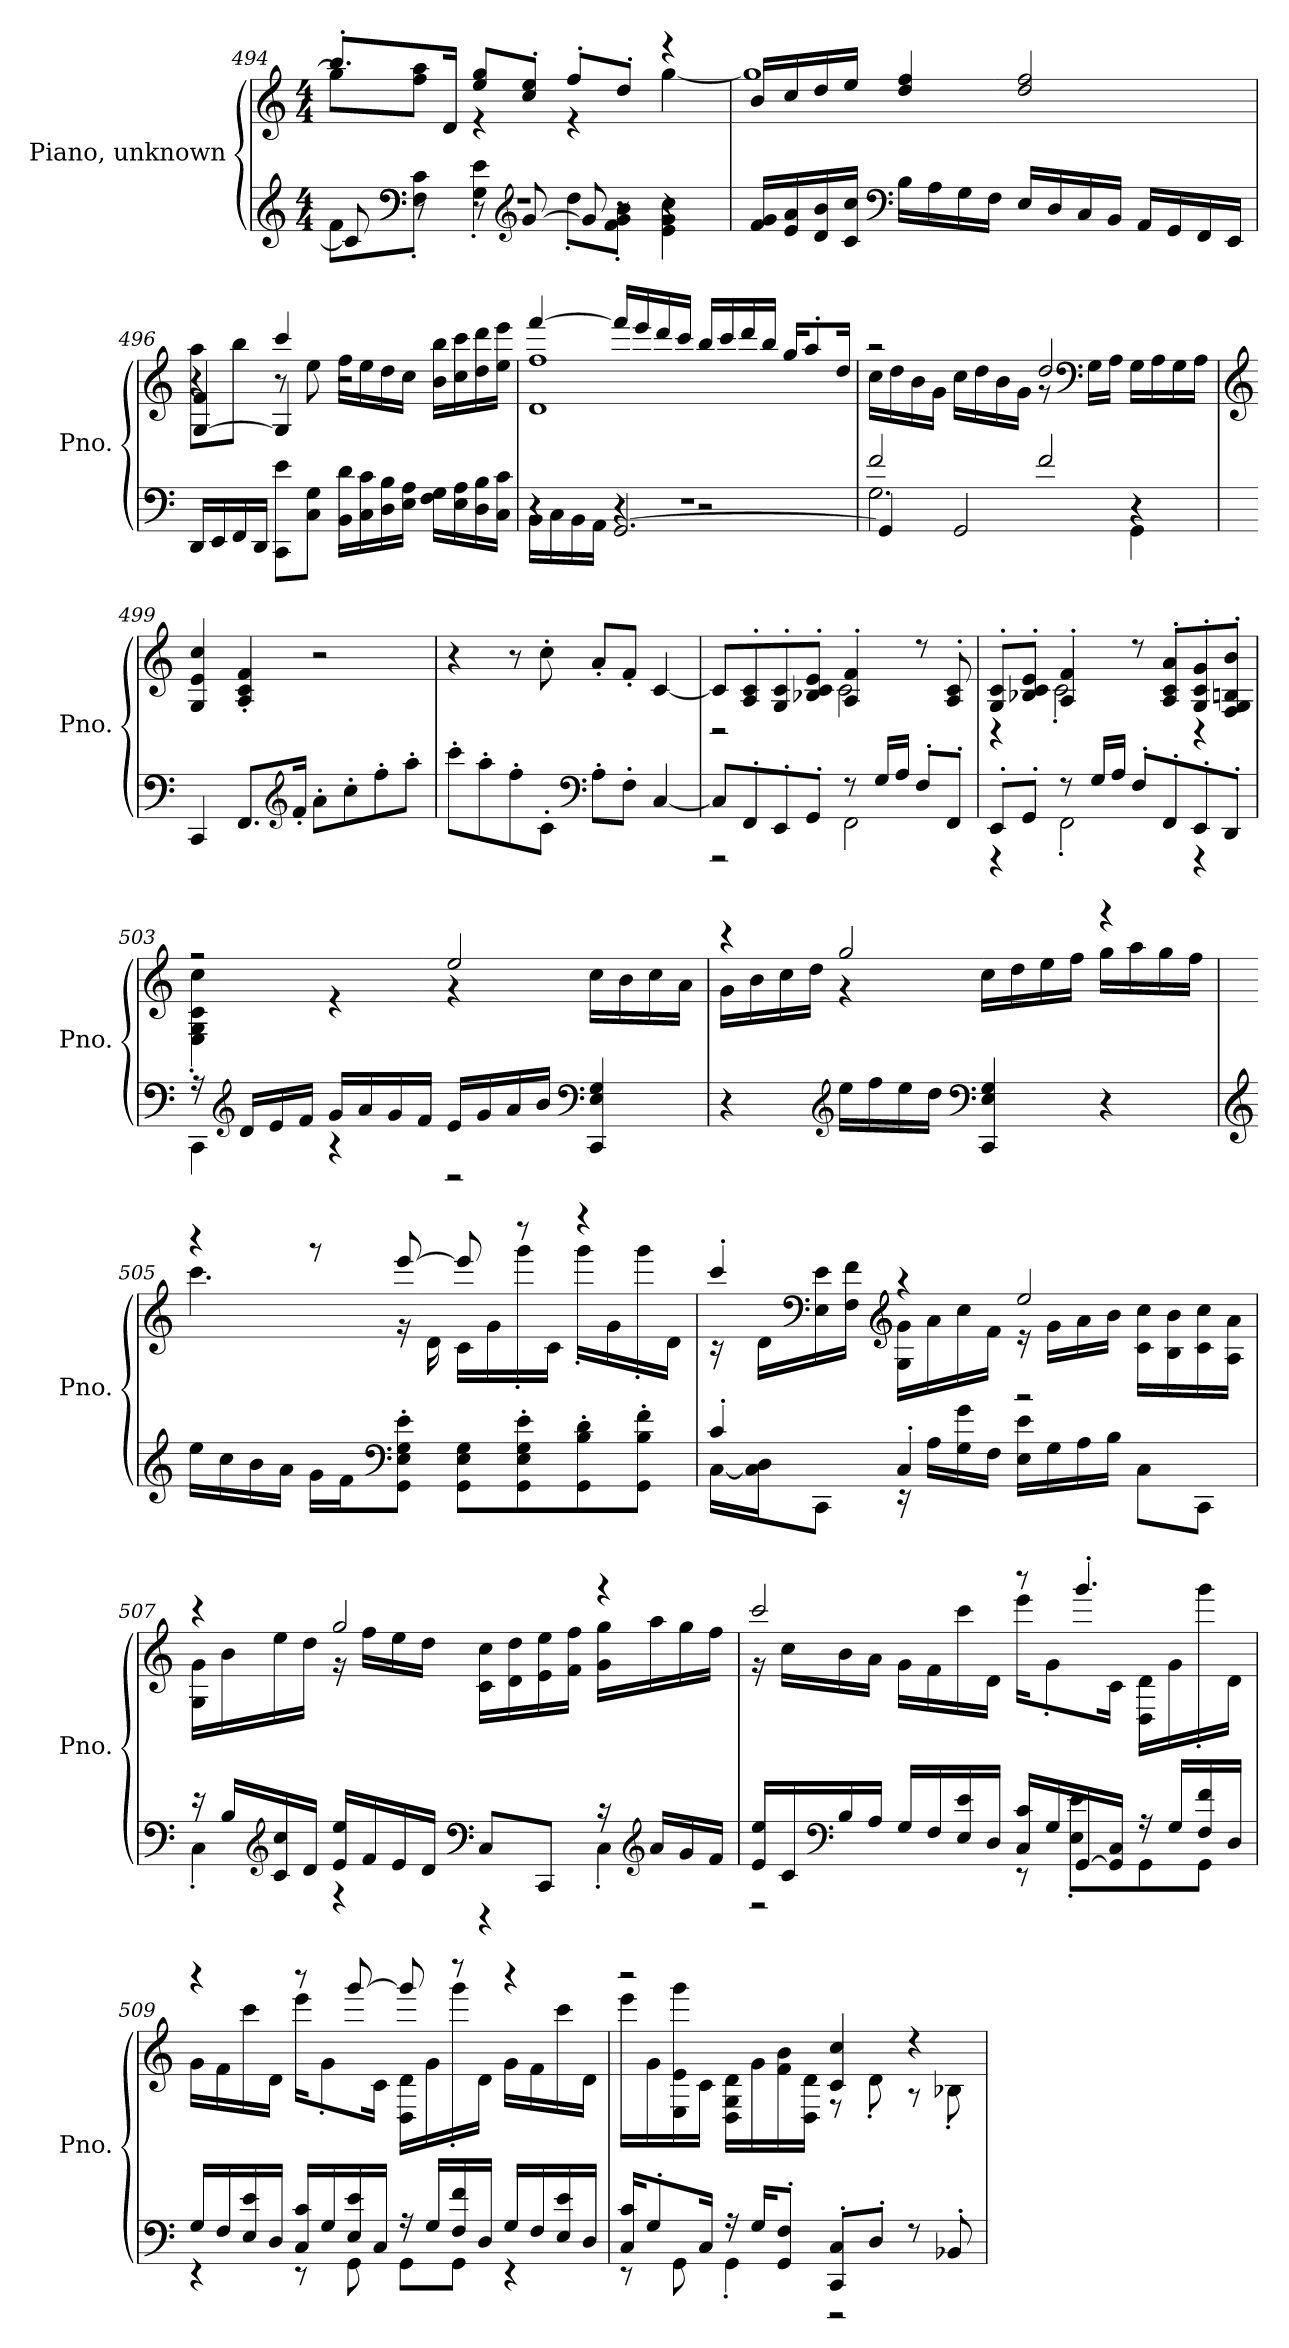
**kern	**kern
*part1	*part1
*staff2	*staff1
*I"Piano, unknown	*
*I'Pno.	*
*clefG2	*clefG2
*k[]	*k[]
*M4/4	*M4/4
=494	=494
*^	*^
*	*^	*	*
1r	8f\L	8c/]	8.bb'/L	8gg\L]
*clefF4	*	*	*	*
.	8F\' 8c\'J	8r	.	8ff\ 8aa\J
.	.	.	16d/Jk	.
.	4G\' 4e\'	8r	8ee/ 8gg/L	4r
*clefG2	*	*	*	*
.	.	[8g/	8cc/' 8ee/'J	.
.	8dd'\L	8g/]	8ff'/L	4r
.	8f\' 8g\' 8b\'J	8r	8dd'/J	.
.	4e\ 4g\ 4cc\	4r	4r	[4gg\
*v	*v	*v	*	*
=495	=495	=495
16f/ 16g/LL	16b/LL	1gg]
16e/ 16a/	16cc/	.
16d/ 16b/	16dd/	.
16c/ 16cc/JJ	16ee/JJ	.
*clefF4	*	*
16B\LL	4dd/ 4ff/	.
16A\	.	.
16G\	.	.
16F\JJ	.	.
16E/LL	2dd/ 2ff/	.
16D/	.	.
16C/	.	.
16BB/JJ	.	.
16AA/LL	.	.
16GG/	.	.
16FF/	.	.
16EE/JJ	.	.
!!LO:LB:g=z
=496	=496	=496
*	*	*^
16DD/LL	4r	8aa\L	[4G/ 4f/
16EE/	.	.	.
16FF/	.	8bb\J	.
16DD/JJ	.	.	.
8CC\ 8e\L	4ccc/	8r	4G/]
8C\ 8G\J	.	8ee\	.
16BB\ 16d\LL	2r	16ff\LL	2r
16C\ 16c\	.	16ee\	.
16D\ 16B\	.	16dd\	.
16E\ 16A\JJ	.	16cc\JJ	.
16F\ 16G\LL	.	16b\ 16bb\LL	.
16E\ 16A\	.	16cc\ 16ccc\	.
16D\ 16B\	.	16dd\ 16ddd\	.
16C\ 16c\JJ	.	16ee\ 16eee\JJ	.
*	*	*v	*v
=497	=497	=497
*^	*	*
*	*^	*	*
1r	16BB\LL	4r	[4fff/	1d 1ff
.	16C\	.	.	.
.	16BB\	.	.	.
.	16AA\JJ	.	.	.
.	4r	[2.GG/	16fff/LL]	.
.	.	.	16eee/	.
.	.	.	16ddd/	.
.	.	.	16ccc/JJ	.
.	2r	.	16bb/LL	.
.	.	.	16ccc/	.
.	.	.	16ddd/	.
.	.	.	16bb/JJ	.
.	.	.	16gg/KL	.
.	.	.	8aa'/	.
.	.	.	16dd/Jk	.
!!LO:LB:g=z	!!
=498	=498	=498	=498	=498
2f/	2.G\	4GG/]	2r	16cc\LL
.	.	.	.	16dd\
.	.	.	.	16b\
.	.	.	.	16g\JJ
.	.	2GG/	.	16cc\LL
.	.	.	.	16dd\
.	.	.	.	16b\
.	.	.	.	16g\JJ
2f/	.	.	2dd/	8r
*	*	*	*clefF4	*
.	.	.	.	16G\LL
.	.	.	.	16A\JJ
.	4GG\	4r	.	16G\LL
.	.	.	.	16A\
.	.	.	.	16G\
.	.	.	.	16A\JJ
*v	*v	*v	*	*
*	*v	*v
=499	=499
*	*clefG2
4CC/	4G/ 4e/ 4cc/
8.FF/L	4A/' 4c/' 4f/'
*clefG2	*
16f'/Jk	.
8a'\L	2r
8cc'\	.
8ff'\	.
8aa'\J	.
=500	=500
8ccc'\L	4r
8aa'\	.
8ff'\	8r
8c'\J	8cc'\
*clefF4	*
8A'\L	8a'/L
8F'\J	8f'/J
[4C/	[4c/
!!LO:LB:g=z
=501	=501
*^	*^
8C/L]	2r	8c/L]	2r
8FF'/	.	8A/' 8c/'	.
8EE'/	.	8G/' 8c/'	.
8GG'/J	.	8B-X/' 8c/' 8e/'J	.
8r	2FF\	4A/' 4f/'	2c\
16G/LL	.	.	.
16A/JJ	.	.	.
8F'/L	.	8r	.
8FF'/J	.	8A/' 8c/'	.
=502	=502	=502	=502
8EE'/L	4r	8G/' 8c/'L	4r
8GG'/J	.	8B-X/' 8c/' 8e/'J	.
8r	2FF'\	4A/' 4f/'	2c'\
16G/LL	.	.	.
16A/JJ	.	.	.
8F'/L	.	8r	.
8FF'/	.	8A/' 8c/' 8a/'L	.
8EE'/	4r	8G/' 8c/' 8g/'	4r
8DD'/J	.	8F/' 8G/' 8Bn/' 8b/'J	.
=503	=503	=503	=503
16r	4CC\	2r	4E\' 4G\' 4c\' 4cc\'
*clefG2	*	*	*
16d/LL	.	.	.
16e/	.	.	.
16f/JJ	.	.	.
16g/LL	4r	.	4r
16a/	.	.	.
16g/	.	.	.
16f/JJ	.	.	.
16e/LL	2r	2ee/	4r
16g/	.	.	.
16a/	.	.	.
16b/JJ	.	.	.
*clefF4	*	*	*
4CC/ 4E/ 4G/	.	.	16cc\LL
.	.	.	16b\
.	.	.	16cc\
.	.	.	16a\JJ
*v	*v	*	*
!!LO:PB:g=z	!!
=504	=504	=504
4r	4r	16g\LL
.	.	16b\
.	.	16cc\
.	.	16dd\JJ
*clefG2	*	*
16ee\LL	2gg/	4r
16ff\	.	.
16ee\	.	.
16dd\JJ	.	.
*clefF4	*	*
4CC/ 4E/ 4G/	.	16cc\LL
.	.	16dd\
.	.	16ee\
.	.	16ff\JJ
4r	4r	16gg\LL
.	.	16aa\
.	.	16gg\
.	.	16ff\JJ
=505	=505	=505
*clefG2	*	*
16ee\LL	4r	4.ccc\
16cc\	.	.
16b\	.	.
16a\JJ	.	.
16g\LL	8r	.
16f\J	.	.
*clefF4	*	*
8GG\' 8E\' 8G\' 8e\'J	[8eee/	16r
.	.	16d\
8GG\ 8E\ 8G\L	8eee/]	16c\LL
.	.	16g\
8GG\' 8E\' 8G\' 8e\'	8r	16ggg'\
.	.	16c\JJ
8GG\' 8B\' 8d\'	4r	16ggg'\LL
.	.	16g\
8GG\' 8B\' 8f\'J	.	16ggg'\
.	.	16d\JJ
!!LO:LB:g=z	!!
=506	=506	=506
*^	*	*
4c'/	[16C\LL	4ccc'/	16r
.	16C\] 16D\J	.	16d\LL
*	*	*clefF4	*
.	8CC\J	.	16E\ 16e\
.	.	.	16F\ 16f\JJ
*	*	*clefG2	*
4C'/	16r	4r	16G\ 16g\LL
.	16A\LL	.	16a\
.	16G\ 16g\	.	16cc\
.	16F\JJ	.	16f\JJ
2r	16E\ 16e\LL	2ee/	16r
.	16G\	.	16g\LL
.	16A\	.	16a\
.	16B\JJ	.	16b\JJ
.	8C\L	.	16c\ 16cc\LL
.	.	.	16B\ 16b\
.	8CC\J	.	16c\ 16cc\
.	.	.	16A\ 16a\JJ
=507	=507	=507	=507
16r	4C'\	4r	16G\ 16g\LL
16B/LL	.	.	16b\
*clefG2	*	*	*
16c/ 16cc/	.	.	16ee\
16d/JJ	.	.	16dd\JJ
16e/ 16ee/LL	4r	2gg/	16r
16f/	.	.	16ff\LL
16e/	.	.	16ee\
16d/JJ	.	.	16dd\JJ
*clefF4	*	*	*
8C/L	4r	.	16c\ 16cc\LL
.	.	.	16d\ 16dd\
8CC/J	.	.	16e\ 16ee\
.	.	.	16f\ 16ff\JJ
16r	4C'\	4r	16g\ 16gg\LL
*clefG2	*	*	*
16a/LL	.	.	16aa\
16g/	.	.	16gg\
16f/JJ	.	.	16ff\JJ
!!LO:LB:g=z	!!
=508	=508	=508	=508
16e/ 16ee/LL	2r	2ccc/	16r
16c/	.	.	16cc\LL
*clefF4	*	*	*
16B/	.	.	16b\
16A/JJ	.	.	16a\JJ
16G/LL	.	.	16g\LL
16F/	.	.	16f\
16E/ 16e/	.	.	16ccc\
16D/JJ	.	.	16d\JJ
16C/ 16c/LL	8r	8r	16eee\KL
16G/	.	.	8g'\
[16GG/	8E\' 8e\'L	4.ggg'/	.
16GG/] 16C/JJ	.	.	16c\Jk
16r	8GG\	.	16D\ 16d\LL
16G/LL	.	.	16g\
16F/ 16f/	8GG\J	.	16ggg'\
16D/JJ	.	.	16d\JJ
=509	=509	=509	=509
16G/LL	4r	4r	16g\LL
16F/	.	.	16f\
16E/ 16e/	.	.	16ccc\
16D/JJ	.	.	16d\JJ
16C/ 16c/LL	8r	8r	16eee\KL
16G/	.	.	8g'\
16E/ 16e/	8GG\	[8ggg/	.
16C/JJ	.	.	16c\Jk
16r	8GG\L	8ggg/]	16D\ 16d\LL
16G/LL	.	.	16g\
16F/ 16f/	8GG\J	8r	16ggg'\
16D/JJ	.	.	16d\JJ
16G/LL	4r	4r	16g\LL
16F/	.	.	16f\
16E/ 16e/	.	.	16ccc\
16D/JJ	.	.	16d\JJ
!!LO:LB:g=z	!!
=510	=510	=510	=510
16C/ 16c/KL	8r	2r	16eee\LL
8G'/	.	.	16g\
.	8GG\	.	16E\ 16e\ 16ggg\
16C/Jk	.	.	16c\JJ
16r	4GG'\	.	16D\ 16G\ 16d\LL
16G/KL	.	.	16g\
8GG/' 8F/'J	.	.	16f\ 16b\
.	.	.	16D\ 16d\JJ
8CC/' 8C/'L	2r	4c/ 4cc/	8r
8D'/J	.	.	8d'\
8r	.	4r	8r
8BB-X'/	.	.	8B-X'\
*v	*v	*	*
*	*v	*v
=	=
*-	*-
